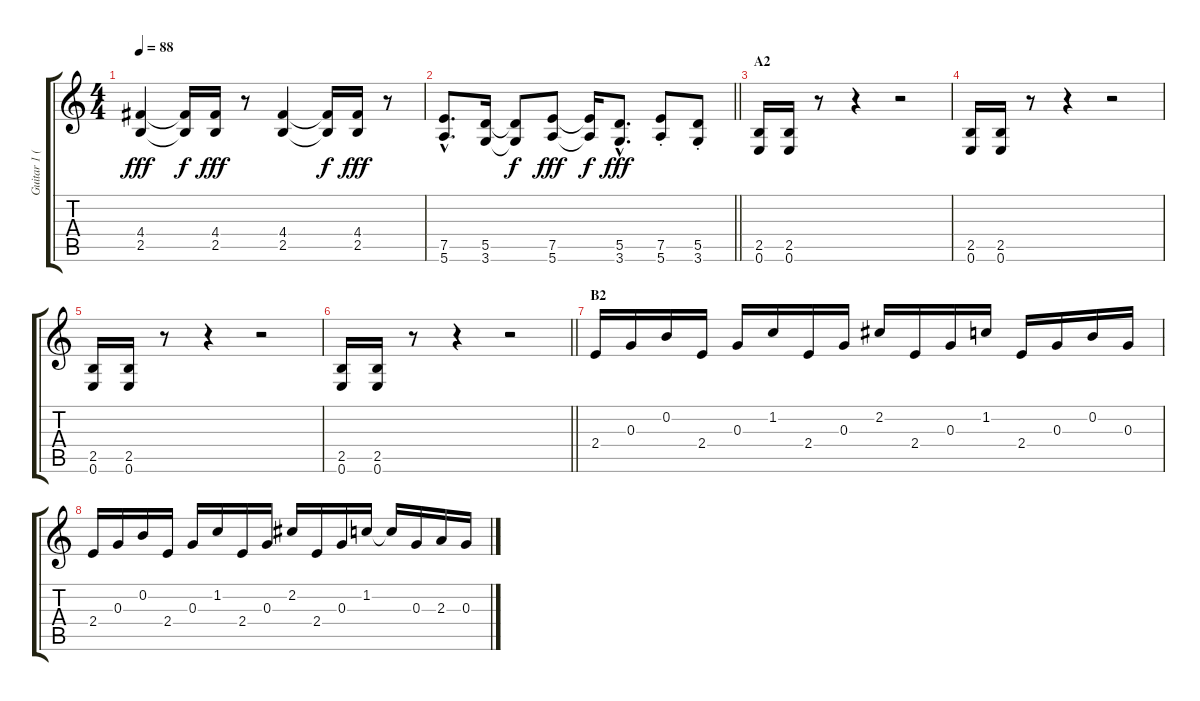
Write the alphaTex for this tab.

\track ("Guitar 1 (Rhythm 1)" "Guitar 1 (") {instrument distortionguitar}
\staff {score tabs}
\tuning (E4 B3 G3 D3 A2 E2) {hide}
\ts (4 4)
\tempo 88
\clef g2
\ks c
(4.4 2.5).4{dy fff} (4.4{t} 2.5{t}).16{dy f} (4.4 2.5).16{dy fff} r.8 (4.4 2.5).4 (4.4{t} 2.5{t}).16{dy f} (4.4 2.5).16{dy fff} r.8 |
\barLineRight lightlight
(7.5{hac} 5.6{hac}).8{d} (5.5 3.6).16 (5.5{t} 3.6{t}).8{dy f} (7.5 5.6).8{dy fff} (7.5{t} 5.6{t}).16{dy f} (5.5{hac} 3.6{hac}).8{d dy fff} (7.5{st} 5.6{st}).8 (5.5{st} 3.6{st}).8 |
\section ("" "A2")
(2.5 0.6).16 (2.5 0.6).16 r.8 r.4 r.2 |
(2.5 0.6).16 (2.5 0.6).16 r.8 r.4 r.2 |
(2.5 0.6).16 (2.5 0.6).16 r.8 r.4 r.2 |
\barLineRight lightlight
(2.5 0.6).16 (2.5 0.6).16 r.8 r.4 r.2 |
\section ("" "B2")
2.4.16 0.3.16 0.2.16 2.4.16 0.3.16 1.2.16 2.4.16 0.3.16 2.2.16 2.4.16 0.3.16 1.2.16 2.4.16 0.3.16 0.2.16 0.3.16 |
2.4.16 0.3.16 0.2.16 2.4.16 0.3.16 1.2.16 2.4.16 0.3.16 2.2.16 2.4.16 0.3.16 1.2.16 1.2{t}.16 0.3.16 2.3.16 0.3.16
